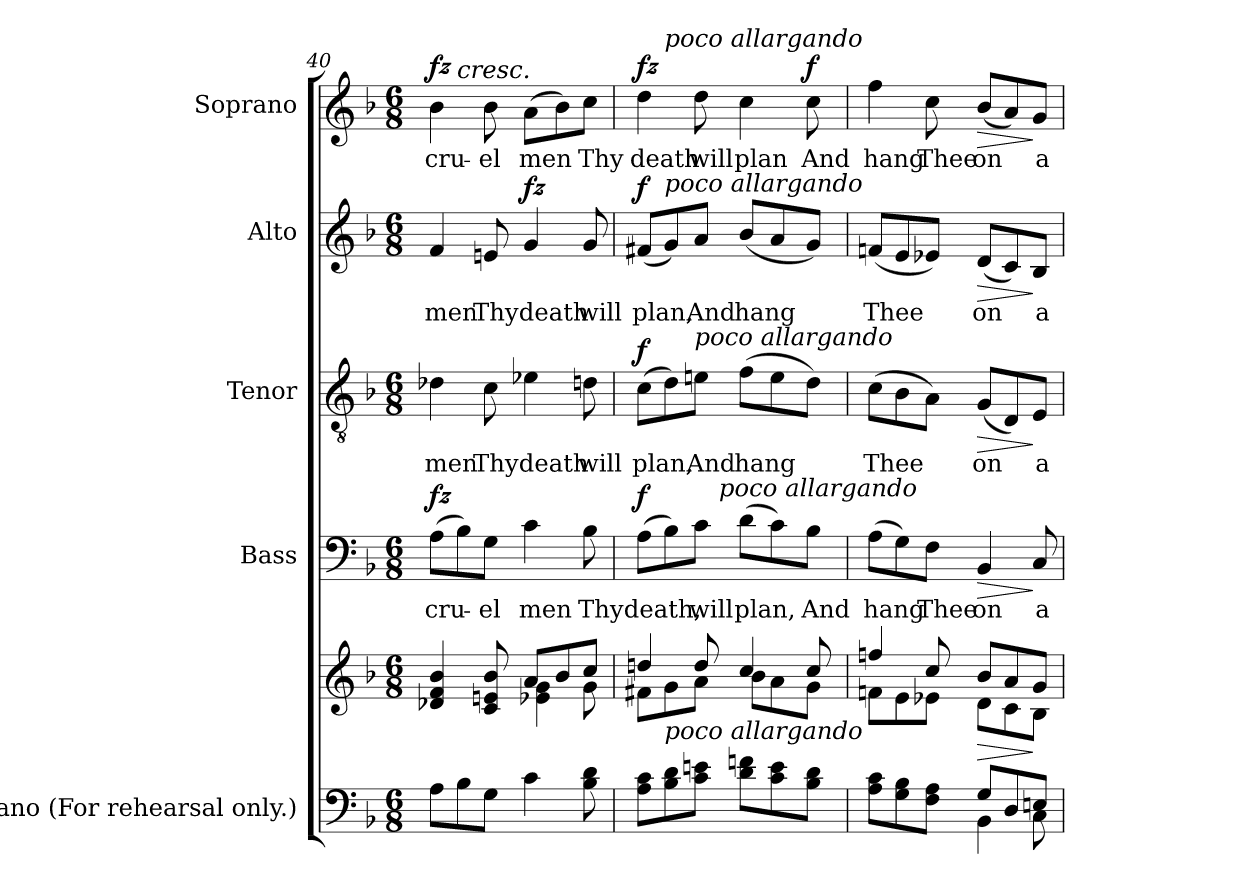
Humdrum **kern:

**kern	**kern	**dynam	**kern	**text	**dynam	**kern	**text	**dynam	**kern	**text	**dynam	**kern	**text	**dynam
*part5	*part5	*part5	*part4	*part4	*part4	*part3	*part3	*part3	*part2	*part2	*part2	*part1	*part1	*part1
*staff6	*staff5	*staff5/6	*staff4	*staff4	*staff4	*staff3	*staff3	*staff3	*staff2	*staff2	*staff2	*staff1	*staff1	*staff1
*I"Piano (For  rehearsal only.)	*	*	*I"Bass	*	*	*I"Tenor	*	*	*I"Alto	*	*	*I"Soprano	*	*
*I'Pno.	*	*	*I'B.	*	*	*I'T.	*	*	*I'A.	*	*	*I'S.	*	*
!!LO:LB:g=z
*clefF4	*clefG2	*	*clefF4	*	*	*clefGv2	*	*	*clefG2	*	*	*clefG2	*	*
*	*	*	*	*	*	*ITrd7c12	*	*	*	*	*	*	*	*
*k[b-]	*k[b-]	*	*k[b-]	*	*	*k[b-]	*	*	*k[b-]	*	*	*k[b-]	*	*
*F:	*F:	*	*F:	*	*	*F:	*	*	*F:	*	*	*F:	*	*
*M6/8	*M6/8	*	*M6/8	*	*	*M6/8	*	*	*M6/8	*	*	*M6/8	*	*
=40	=40	=40	=40	=40	=40	=40	=40	=40	=40	=40	=40	=40	=40	=40
*	*^	*	*	*	*	*	*	*	*	*	*	*	*	*
!	!	!	!	!	!LO:LY:b:color=#000000	!	!	!	!	!	!	!	!	!	!
!	!	!	!	!	!	!	!	!LO:LY:b:color=#000000	!	!	!	!	!	!	!
!	!	!	!	!	!	!	!	!	!	!	!LO:LY:b:color=#000000	!	!	!	!
!	!	!	!	!	!	!	!	!	!	!	!	!	!	!LO:LY:b:color=#000000	!
*	*	*	*	*	*	*	*	*	*	*	*	*	*^	*	*
8Ai\L	4.ryy	4d-Xi/ 4fi 4b-i	.	(8Ai\L	cru-	fz	4D-Xi\	men	.	4fi/	men	.	4b-i\	8ryy	cru-	fz
!	!	!	!	!	!	!	!	!	!	!	!	!	!	!LO:TX:a:i:t=cresc.	!	!
8B-i\	.	.	.	8B-i\)	.	.	.	.	.	.	.	.	.	2ryy	.	.
!	!	!	!	!	!LO:LY:b:color=#000000	!	!	!	!	!	!	!	!	!	!	!
!	!	!	!	!	!	!	!	!LO:LY:b:color=#000000	!	!	!	!	!	!	!	!
!	!	!	!	!	!	!	!	!	!	!	!LO:LY:b:color=#000000	!	!	!	!	!
!	!	!	!	!	!	!	!	!	!	!	!	!	!	!	!LO:LY:b:color=#000000	!
8Gi\J	.	8ci/ 8eni 8b-i	.	8Gi\J	-el	.	8Ci\	Thy	.	8eni/	Thy	.	8b-i\	.	-el	.
!	!	!	!	!	!LO:LY:b:color=#000000	!	!	!	!	!	!	!	!	!	!	!
!	!	!	!	!	!	!	!	!LO:LY:b:color=#000000	!	!	!	!	!	!	!	!
!	!	!	!	!	!	!	!	!	!	!	!LO:LY:b:color=#000000	!	!	!	!	!
!	!	!	!	!	!	!	!	!	!	!	!	!	!	!	!LO:LY:b:color=#000000	!
4ci\	8ai/L	4e-Xi\ 4gi	.	4ci\	men	.	4E-Xi\	death	.	4gi/	death	fz	(8ai\L	.	men	.
.	8b-i/	.	.	.	.	.	.	.	.	.	.	.	8b-i\)	.	.	.
!	!	!	!	!	!LO:LY:b:color=#000000	!	!	!	!	!	!	!	!	!	!	!
!	!	!	!	!	!	!	!	!LO:LY:b:color=#000000	!	!	!	!	!	!	!	!
!	!	!	!	!	!	!	!	!	!	!	!LO:LY:b:color=#000000	!	!	!	!	!
!	!	!	!	!	!	!	!	!	!	!	!	!	!	!	!LO:LY:b:color=#000000	!
8B-i\ 8di	8cci/J	8gi\	.	8B-i\	Thy	.	8Dni\	will	.	8gi/	will	.	8cci\J	8ryy	Thy	.
=41	=41	=41	=41	=41	=41	=41	=41	=41	=41	=41	=41	=41	=41	=41	=41	=41
!	!	!	!	!	!LO:LY:b:color=#000000	!	!	!	!	!	!	!	!	!	!	!
!	!	!	!	!	!	!	!	!LO:LY:b:color=#000000	!	!	!	!	!	!	!	!
!	!	!	!	!	!	!	!	!	!	!	!LO:LY:b:color=#000000	!	!	!	!	!
!	!	!	!	!	!	!	!	!	!	!	!	!	!	!	!LO:LY:b:color=#000000	!
*	*	*	*	*^	*	*	*	*	*	*	*	*	*	*	*	*
8Ai\ 8ciL	4ddni/	8f#Xi\L	.	(8Ai\L	4ryy	death,	f	(8Ci\L	plan,	f	(8f#Xi/L	plan,	f	4ddi\	8ryy	death	fz
!	!	!	!	!	!	!	!	!	!	!	!	!	!	!	!LO:TX:a:i:t=poco allargando	!	!
!	!	!	!	!	!	!	!	!	!	!	!LO:TX:a:i:t=poco allargando	!	!	!	!	!	!
!	!	!LO:TX:b:i:t=poco allargando	!	!	!	!	!	!	!	!	!	!	!	!	!	!	!
8B-i\ 8di	.	8gi\	.	8B-i\)	.	.	.	8Di\)	.	.	8gi/)	.	.	.	2ryy	.	.
!	!	!	!	!	!	!LO:LY:b:color=#000000	!	!	!	!	!	!	!	!	!	!	!
!	!	!	!	!	!	!	!	!	!LO:LY:b:color=#000000	!	!	!	!	!	!	!	!
!	!	!	!	!	!	!	!	!	!	!	!	!LO:LY:b:color=#000000	!	!	!	!	!
!	!	!	!	!	!	!	!	!LO:TX:a:i:t=poco allargando	!	!	!	!	!	!	!	!	!
!	!	!	!	!	!	!	!	!	!	!	!	!	!	!	!	!LO:LY:b:color=#000000	!
8ci\ 8eniJ	8ddi/	8ai\J	.	8ci\J	32ryy	will	.	8Eni\J	And	.	8ai/J	And	.	8ddi\	.	will	.
.	.	.	.	.	64ryy	.	.	.	.	.	.	.	.	.	.	.	.
.	.	.	.	.	256.ryy	.	.	.	.	.	.	.	.	.	.	.	.
!	!	!	!	!	!LO:TX:a:i:t=poco allargando	!	!	!	!	!	!	!	!	!	!	!	!
.	.	.	.	.	4ryy	.	.	.	.	.	.	.	.	.	.	.	.
!	!	!	!	!	!	!LO:LY:b:color=#000000	!	!	!	!	!	!	!	!	!	!	!
!	!	!	!	!	!	!	!	!	!LO:LY:b:color=#000000	!	!	!	!	!	!	!	!
!	!	!	!	!	!	!	!	!	!	!	!	!LO:LY:b:color=#000000	!	!	!	!	!
!	!	!	!	!	!	!	!	!	!	!	!	!	!	!	!	!LO:LY:b:color=#000000	!
8di\ 8fniL	4cci/	8b-i\L	.	(8di\L	.	plan,	.	(8Fi\L	hang	.	(8b-i/L	hang	.	4cci\	.	plan	.
8ci\ 8ei	.	8ai\	.	8ci\)	.	.	.	8Ei\	.	.	8ai/	.	.	.	.	.	.
.	.	.	.	.	8ryy	.	.	.	.	.	.	.	.	.	.	.	.
!	!	!	!	!	!	!LO:LY:b:color=#000000	!	!	!	!	!	!	!	!	!	!	!
!	!	!	!	!	!	!	!	!	!	!	!	!	!	!	!	!LO:LY:b:color=#000000	!
8B-i\ 8diJ	8cci/	8gi\J	.	8B-i\J	.	And	.	8Di\J)	.	.	8gi/J)	.	.	8cci\	8ryy	And	f
.	.	.	.	.	16ryy	.	.	.	.	.	.	.	.	.	.	.	.
.	.	.	.	.	128ryy	.	.	.	.	.	.	.	.	.	.	.	.
.	.	.	.	.	512ryy	.	.	.	.	.	.	.	.	.	.	.	.
*	*	*	*	*v	*v	*	*	*	*	*	*	*	*	*v	*v	*	*
=42	=42	=42	=42	=42	=42	=42	=42	=42	=42	=42	=42	=42	=42	=42	=42
*^	*	*	*	*	*	*	*	*	*	*	*	*	*	*	*
*	*	*	*	*	*^	*	*	*	*	*	*	*	*	*^	*	*
!	!	!	!	!	!	!	!LO:LY:b:color=#000000	!	!	!	!	!	!	!	!	!	!	!
*	*	*	*	*	*v	*v	*	*	*	*	*	*	*	*	*v	*v	*	*
*	*	*	*	*	*^	*	*	*	*	*	*	*	*	*^	*	*
!	!	!	!	!	!	!	!	!	!	!LO:LY:b:color=#000000	!	!	!	!	!	!	!	!
*	*	*	*	*	*v	*v	*	*	*	*	*	*	*	*	*v	*v	*	*
*	*	*	*	*	*^	*	*	*	*	*	*	*	*	*^	*	*
!	!	!	!	!	!	!	!	!	!	!	!	!	!LO:LY:b:color=#000000	!	!	!	!	!
*	*	*	*	*	*v	*v	*	*	*	*	*	*	*	*	*v	*v	*	*
*	*	*	*	*	*^	*	*	*	*	*	*	*	*	*^	*	*
!	!	!	!	!	!	!	!	!	!	!	!	!	!	!	!	!	!LO:LY:b:color=#000000	!
*	*	*	*	*	*v	*v	*	*	*	*	*	*	*	*	*v	*v	*	*
8Ai\ 8ciL	4.ryy	4ffni/	8fni\L	.	(8Ai\L	hang	.	(8Ci\L	Thee	.	(8fni/L	Thee	.	4ffi\	hang	.
8Gi\ 8B-i	.	.	8ei\	.	8Gi\)	.	.	8BB-i\	.	.	8ei/	.	.	.	.	.
!	!	!	!	!	!	!LO:LY:b:color=#000000	!	!	!	!	!	!	!	!	!	!
!	!	!	!	!	!	!	!	!	!	!	!	!	!	!	!LO:LY:b:color=#000000	!
8Fi\ 8AiJ	.	8cci/	8e-Xi\J	.	8Fi\J	Thee	.	8AAi\J)	.	.	8e-Xi/J)	.	.	8cci\	Thee	.
!	!	!	!	!LO:HP:b	!	!	!	!	!	!	!	!	!	!	!	!
!	!	!	!	!	!	!LO:LY:b:color=#000000	!LO:HP:b	!	!	!	!	!	!	!	!	!
!	!	!	!	!	!	!	!	!	!LO:LY:b:color=#000000	!LO:HP:b	!	!	!	!	!	!
!	!	!	!	!	!	!	!	!	!	!	!	!LO:LY:b:color=#000000	!LO:HP:b	!	!	!
!	!	!	!	!	!	!	!	!	!	!	!	!	!	!	!LO:LY:b:color=#000000	!LO:HP:b
8Gi/L	4BB-i\	8b-i/L	8di\L	>	4BB-i/	on	>	(8GGi/L	on	>	(8di/L	on	>	(8b-i/L	on	>
8Di/	.	8ai/	8ci\	.	.	.	.	8DDi/)	.	.	8ci/)	.	.	8ai/)	.	.
!	!	!	!	!	!	!LO:LY:b:color=#000000	!	!	!	!	!	!	!	!	!	!
!	!	!	!	!	!	!	!	!	!LO:LY:b:color=#000000	!	!	!	!	!	!	!
!	!	!	!	!	!	!	!	!	!	!	!	!LO:LY:b:color=#000000	!	!	!	!
!	!	!	!	!	!	!	!	!	!	!	!	!	!	!	!LO:LY:b:color=#000000	!
8Eni/J	8Ci\	8gi/J	8B-i\J	]	8Ci/	a	]	8EEi/J	a	]	8B-i/J	a	]	8gi/J	a	]
*v	*v	*	*	*	*	*	*	*	*	*	*	*	*	*	*	*
*	*v	*v	*	*	*	*	*	*	*	*	*	*	*	*	*
=	=	=	=	=	=	=	=	=	=	=	=	=	=	=
*-	*-	*-	*-	*-	*-	*-	*-	*-	*-	*-	*-	*-	*-	*-
